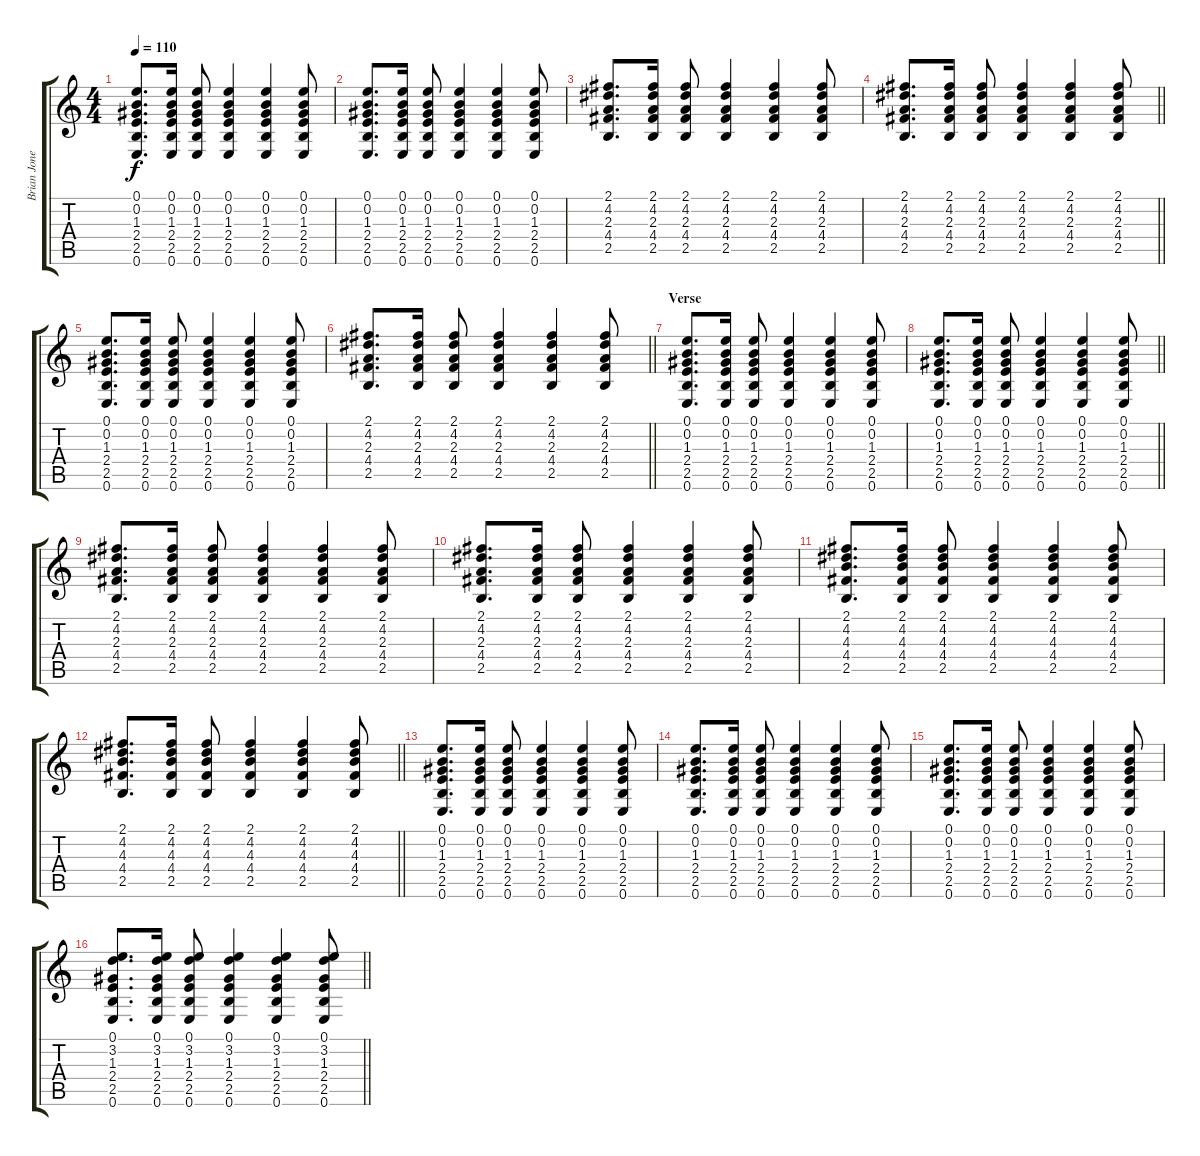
\track ("Brian Jones" "Brian Jone") {instrument acousticguitarsteel}
\staff {score tabs}
\tuning (E4 B3 G3 D3 A2 E2) {hide}
\ts (4 4)
\tempo 110
\clef g2
\ks c
(0.1 0.2 1.3 2.4 2.5 0.6).8{d dy f} (0.1 0.2 1.3 2.4 2.5 0.6).16 (0.1 0.2 1.3 2.4 2.5 0.6).8 (0.1 0.2 1.3 2.4 2.5 0.6).4 (0.1 0.2 1.3 2.4 2.5 0.6).4 (0.1 0.2 1.3 2.4 2.5 0.6).8 |
(0.1 0.2 1.3 2.4 2.5 0.6).8{d} (0.1 0.2 1.3 2.4 2.5 0.6).16 (0.1 0.2 1.3 2.4 2.5 0.6).8 (0.1 0.2 1.3 2.4 2.5 0.6).4 (0.1 0.2 1.3 2.4 2.5 0.6).4 (0.1 0.2 1.3 2.4 2.5 0.6).8 |
(2.1 4.2 2.3 4.4 2.5).8{d} (2.1 4.2 2.3 4.4 2.5).16 (2.1 4.2 2.3 4.4 2.5).8 (2.1 4.2 2.3 4.4 2.5).4 (2.1 4.2 2.3 4.4 2.5).4 (2.1 4.2 2.3 4.4 2.5).8 |
\barLineRight lightlight
(2.1 4.2 2.3 4.4 2.5).8{d} (2.1 4.2 2.3 4.4 2.5).16 (2.1 4.2 2.3 4.4 2.5).8 (2.1 4.2 2.3 4.4 2.5).4 (2.1 4.2 2.3 4.4 2.5).4 (2.1 4.2 2.3 4.4 2.5).8 |
(0.1 0.2 1.3 2.4 2.5 0.6).8{d} (0.1 0.2 1.3 2.4 2.5 0.6).16 (0.1 0.2 1.3 2.4 2.5 0.6).8 (0.1 0.2 1.3 2.4 2.5 0.6).4 (0.1 0.2 1.3 2.4 2.5 0.6).4 (0.1 0.2 1.3 2.4 2.5 0.6).8 |
\barLineRight lightlight
(2.1 4.2 2.3 4.4 2.5).8{d} (2.1 4.2 2.3 4.4 2.5).16 (2.1 4.2 2.3 4.4 2.5).8 (2.1 4.2 2.3 4.4 2.5).4 (2.1 4.2 2.3 4.4 2.5).4 (2.1 4.2 2.3 4.4 2.5).8 |
\section ("" "Verse")
(0.1 0.2 1.3 2.4 2.5 0.6).8{d} (0.1 0.2 1.3 2.4 2.5 0.6).16 (0.1 0.2 1.3 2.4 2.5 0.6).8 (0.1 0.2 1.3 2.4 2.5 0.6).4 (0.1 0.2 1.3 2.4 2.5 0.6).4 (0.1 0.2 1.3 2.4 2.5 0.6).8 |
\barLineRight lightlight
(0.1 0.2 1.3 2.4 2.5 0.6).8{d} (0.1 0.2 1.3 2.4 2.5 0.6).16 (0.1 0.2 1.3 2.4 2.5 0.6).8 (0.1 0.2 1.3 2.4 2.5 0.6).4 (0.1 0.2 1.3 2.4 2.5 0.6).4 (0.1 0.2 1.3 2.4 2.5 0.6).8 |
(2.1 4.2 2.3 4.4 2.5).8{d} (2.1 4.2 2.3 4.4 2.5).16 (2.1 4.2 2.3 4.4 2.5).8 (2.1 4.2 2.3 4.4 2.5).4 (2.1 4.2 2.3 4.4 2.5).4 (2.1 4.2 2.3 4.4 2.5).8 |
(2.1 4.2 2.3 4.4 2.5).8{d} (2.1 4.2 2.3 4.4 2.5).16 (2.1 4.2 2.3 4.4 2.5).8 (2.1 4.2 2.3 4.4 2.5).4 (2.1 4.2 2.3 4.4 2.5).4 (2.1 4.2 2.3 4.4 2.5).8 |
(2.1 4.2 4.3 4.4 2.5).8{d} (2.1 4.2 4.3 4.4 2.5).16 (2.1 4.2 4.3 4.4 2.5).8 (2.1 4.2 4.3 4.4 2.5).4 (2.1 4.2 4.3 4.4 2.5).4 (2.1 4.2 4.3 4.4 2.5).8 |
\barLineRight lightlight
(2.1 4.2 4.3 4.4 2.5).8{d} (2.1 4.2 4.3 4.4 2.5).16 (2.1 4.2 4.3 4.4 2.5).8 (2.1 4.2 4.3 4.4 2.5).4 (2.1 4.2 4.3 4.4 2.5).4 (2.1 4.2 4.3 4.4 2.5).8 |
(0.1 0.2 1.3 2.4 2.5 0.6).8{d} (0.1 0.2 1.3 2.4 2.5 0.6).16 (0.1 0.2 1.3 2.4 2.5 0.6).8 (0.1 0.2 1.3 2.4 2.5 0.6).4 (0.1 0.2 1.3 2.4 2.5 0.6).4 (0.1 0.2 1.3 2.4 2.5 0.6).8 |
(0.1 0.2 1.3 2.4 2.5 0.6).8{d} (0.1 0.2 1.3 2.4 2.5 0.6).16 (0.1 0.2 1.3 2.4 2.5 0.6).8 (0.1 0.2 1.3 2.4 2.5 0.6).4 (0.1 0.2 1.3 2.4 2.5 0.6).4 (0.1 0.2 1.3 2.4 2.5 0.6).8 |
(0.1 0.2 1.3 2.4 2.5 0.6).8{d} (0.1 0.2 1.3 2.4 2.5 0.6).16 (0.1 0.2 1.3 2.4 2.5 0.6).8 (0.1 0.2 1.3 2.4 2.5 0.6).4 (0.1 0.2 1.3 2.4 2.5 0.6).4 (0.1 0.2 1.3 2.4 2.5 0.6).8 |
\barLineRight lightlight
(0.1 3.2 1.3 2.4 2.5 0.6).8{d} (0.1 3.2 1.3 2.4 2.5 0.6).16 (0.1 3.2 1.3 2.4 2.5 0.6).8 (0.1 3.2 1.3 2.4 2.5 0.6).4 (0.1 3.2 1.3 2.4 2.5 0.6).4 (0.1 3.2 1.3 2.4 2.5 0.6).8
